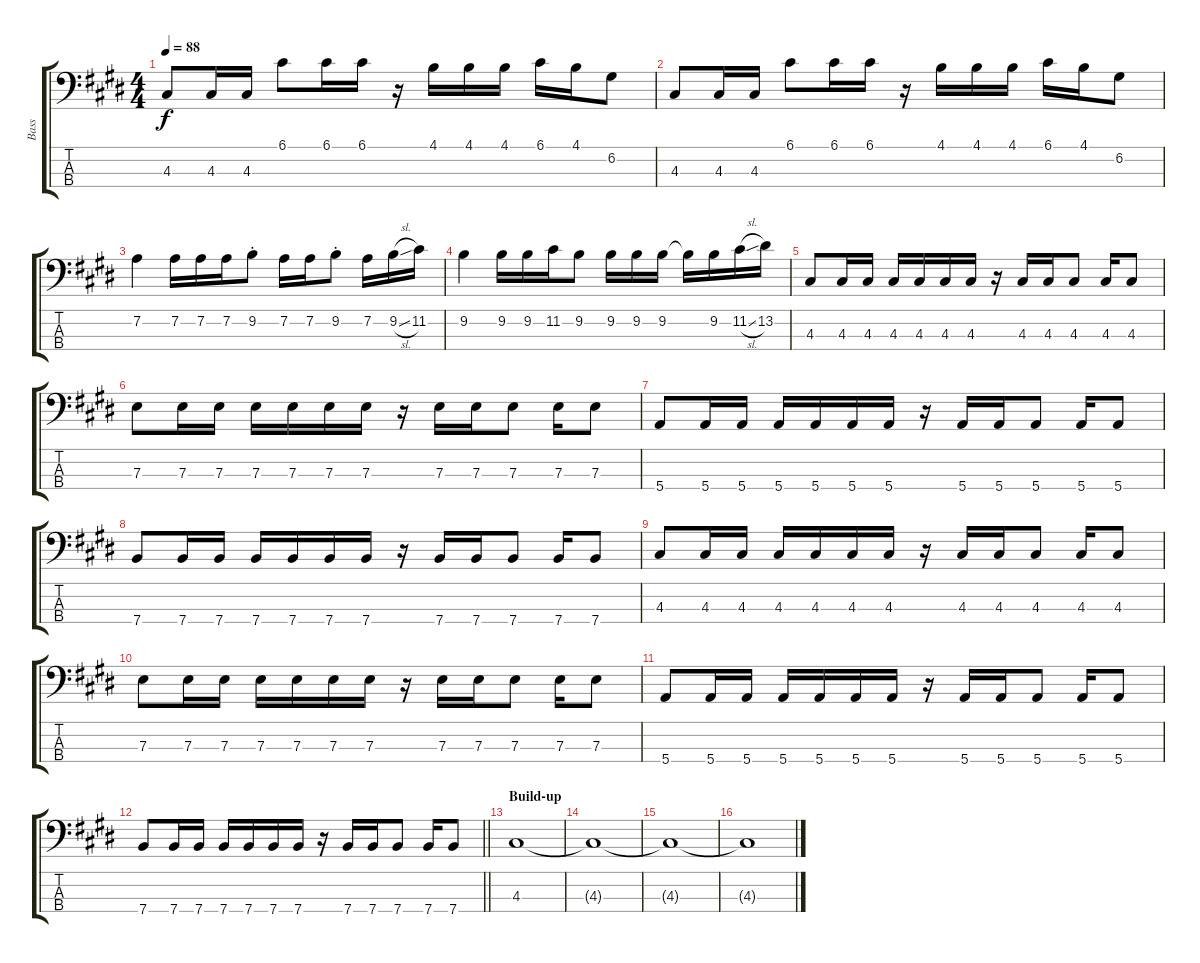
\track ("Bass" "Bass") {instrument electricbassfinger}
\staff {score tabs}
\tuning (G2 D2 A1 E1) {hide}
\ts (4 4)
\tempo 88
\clef f4
\ks c#minor
4.3.8{dy f} 4.3.16 4.3.16 6.1.8 6.1.16 6.1.16 r.16 4.1.16 4.1.16 4.1.16 6.1.16 4.1.16 6.2.8 |
4.3.8 4.3.16 4.3.16 6.1.8 6.1.16 6.1.16 r.16 4.1.16 4.1.16 4.1.16 6.1.16 4.1.16 6.2.8 |
\ks e
7.2.4 7.2.16 7.2.16 7.2.16 9.2{st}.8 7.2.16 7.2.16 9.2{st}.8 7.2.16 9.2{sl}.16 11.2.16 |
\ks c#minor
9.2.4 9.2.16 9.2.16 11.2.16 9.2.8 9.2.16 9.2.16 9.2.16 9.2{t}.16 9.2.16 11.2{sl}.16 13.2.16 |
4.3.8 4.3.16 4.3.16 4.3.16 4.3.16 4.3.16 4.3.16 r.16 4.3.16 4.3.16 4.3.8 4.3.16 4.3.8 |
\ks e
7.3.8 7.3.16 7.3.16 7.3.16 7.3.16 7.3.16 7.3.16 r.16 7.3.16 7.3.16 7.3.8 7.3.16 7.3.8 |
\ks c#minor
5.4.8 5.4.16 5.4.16 5.4.16 5.4.16 5.4.16 5.4.16 r.16 5.4.16 5.4.16 5.4.8 5.4.16 5.4.8 |
7.4.8 7.4.16 7.4.16 7.4.16 7.4.16 7.4.16 7.4.16 r.16 7.4.16 7.4.16 7.4.8 7.4.16 7.4.8 |
\ks e
4.3.8 4.3.16 4.3.16 4.3.16 4.3.16 4.3.16 4.3.16 r.16 4.3.16 4.3.16 4.3.8 4.3.16 4.3.8 |
\ks c#minor
7.3.8 7.3.16 7.3.16 7.3.16 7.3.16 7.3.16 7.3.16 r.16 7.3.16 7.3.16 7.3.8 7.3.16 7.3.8 |
5.4.8 5.4.16 5.4.16 5.4.16 5.4.16 5.4.16 5.4.16 r.16 5.4.16 5.4.16 5.4.8 5.4.16 5.4.8 |
\barLineRight lightlight
\ks e
7.4.8 7.4.16 7.4.16 7.4.16 7.4.16 7.4.16 7.4.16 r.16 7.4.16 7.4.16 7.4.8 7.4.16 7.4.8 |
\section ("" "Build-up")
\ks c#minor
4.3.1 |
4.3{t}.1 |
\ks e
4.3{t}.1 |
\ks c#minor
4.3{t}.1
